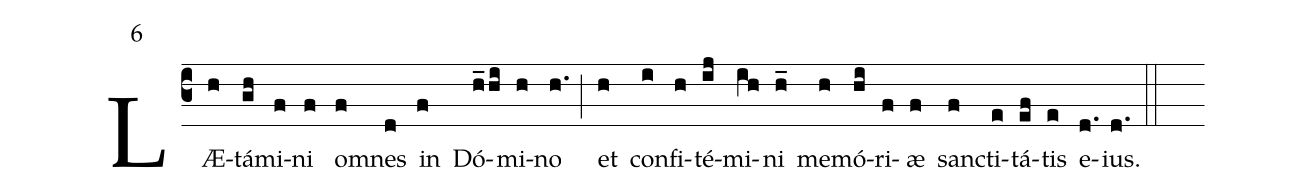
mode: 6;
%%
(c3)
LÆ(h)tá(gh)mi(f)ni(f) om(f)nes(d) in(f) Dó(h_/hi)mi(h)no(h.) (;)
et(h) con(i)fi(h)té(ij)mi(ih)ni(h_) me(h)mó(hi)ri(f)æ(f) san(f)cti(e)tá(ef)tis(e) e(d.)ius.(d.) (::)
